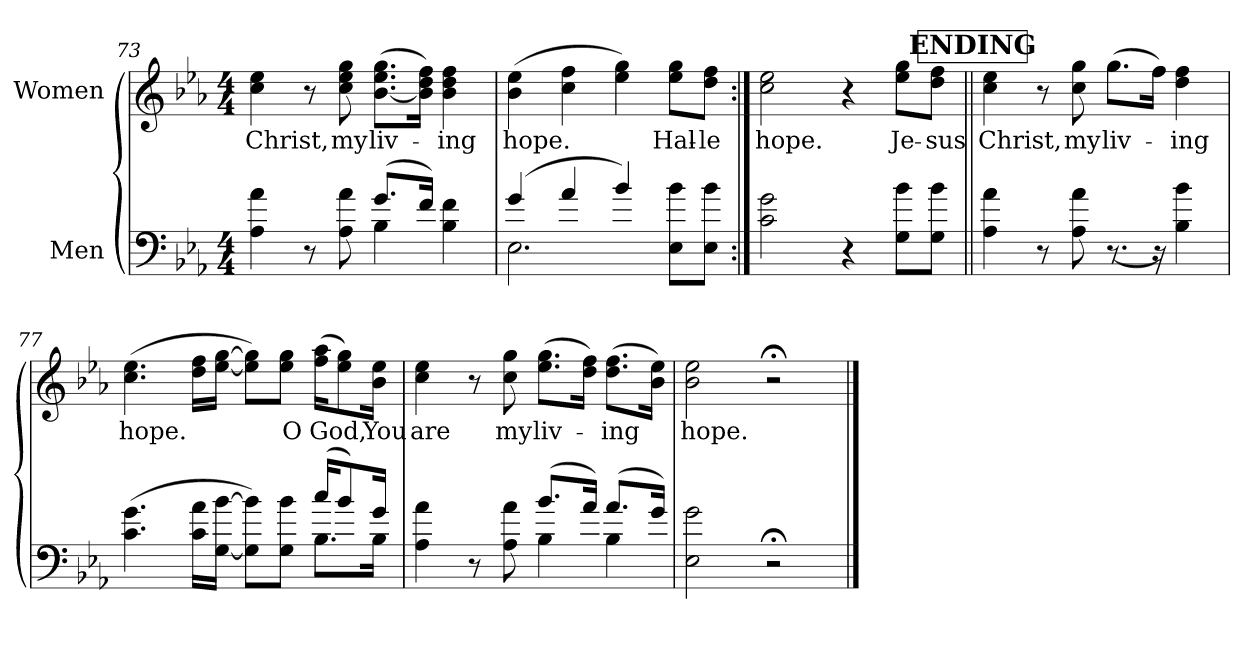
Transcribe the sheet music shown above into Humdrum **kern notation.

**kern	**kern	**text
*part2	*part1	*part1
*staff2	*staff1	*staff1
*I"Men	*I"Women	*
!!LO:LB:g=z
*clefF4	*clefG2	*
*k[b-e-a-]	*k[b-e-a-]	*
*E-:	*E-:	*
*M4/4	*M4/4	*
=73	=73	=73
*^	*	*
!	!	!	!LO:LY:b
4A-\ 4a-\	2ryy	4cc\ 4ee-\	Christ,
8r	.	8r	.
!	!	!	!LO:LY:b
8A-\ 8a-\	.	8cc\ 8ee-\ 8gg!\	my
!	!	!	!LO:LY:b
(>8.g/L	4B-\	(>[<8.b-\ 8.ee-\ 8.gg!\L	liv-
16f/Jk)	.	16b-\] 16dd\ 16ff!\Jk)	.
!	!	!	!LO:LY:b
4B-\ 4f\	4ryy	4b-\ 4dd\ 4ff!\	-ing
=74	=74	=74	=74
!	!	!	!LO:LY:b
(>4g/	2.E-\	(>4b-\ 4ee-\	hope.
4a-/	.	4cc\ 4ff\	.
4b-/)	.	4ee-\ 4gg\)	.
!	!	!	!LO:LY:b
8E-\ 8b-\L	4ryy	8ee-\ 8gg\L	Hal-
!	!	!	!LO:LY:b
8E-\ 8b-\J	.	8dd\ 8ff\J	-le­
*v	*v	*	*
=75:|!	=75:|!	=75:|!
!	!	!LO:LY:b
2c\ 2g\	2cc\ 2ee-\	hope.
4r	4r	.
!	!	!LO:LY:b
8G\ 8b-\L	8ee-\ 8gg\L	Je-
!	!	!LO:LY:b
8G\ 8b-\J	8dd\ 8ff\J	-sus
!!LO:REH:place=s1:a:B:t=ENDING
=76||	=76||	=76||
!	!	!LO:LY:b
4A-\ 4a-\	4cc\ 4ee-\	Christ,
8r	8r	.
!	!	!LO:LY:b
8A-\ 8a-\	8cc\ 8gg\	my
!	!	!LO:LY:b
(>8.r	(>8.gg\L	liv-
16r)	16ff\Jk)	.
!	!	!LO:LY:b
4B-\ 4b-\	4dd\ 4ff\	-ing
!!LO:LB:g=z
=77	=77	=77
*^	*	*
!	!	!	!LO:LY:b
(>4.c\ 4.g\	2.ryy	(>4.cc\ 4.ee-\	hope.
16c\ 16a-\LL	.	16dd\ 16ff\LL	.
[16G\ [16b-\JJ	.	[16ee-\ [16gg\JJ	.
8G\] 8b-\]L)	.	8ee-\] 8gg\]L)	.
!	!	!	!LO:LY:b
8G\ 8b-\J	.	8ee-\ 8gg\J	O
!	!	!	!LO:LY:b
(>16cc/KL	8.B-\L	(>16ff\ 16aa-\KL	God,
8b-/)	.	8ee-\ 8gg\)	.
!	!	!	!LO:LY:b
16g/Jk	16B-\Jk	16b-\ 16ee-\Jk	You
=78	=78	=78	=78
!	!	!	!LO:LY:b
4A-\ 4a-\	2ryy	4cc\ 4ee-\	are
8r	.	8r	.
!	!	!	!LO:LY:b
8A-\ 8a-\	.	8cc\ 8gg\	my
!	!	!	!LO:LY:b
(>8.b-/L	4B-\	(>8.ee-\ 8.gg\L	liv-
16a-/Jk)	.	16dd\ 16ff\Jk)	.
!	!	!	!LO:LY:b
(>8.a-/L	4B-\	(>8.dd\ 8.ff\L	-ing
16g/Jk)	.	16b-\ 16ee-\Jk)	.
*v	*v	*	*
=79	=79	=79
!	!	!LO:LY:b
2E-\ 2g\	2b-\ 2ee-\	hope.
2r;<	2r;<	.
==	==	==
*-	*-	*-
